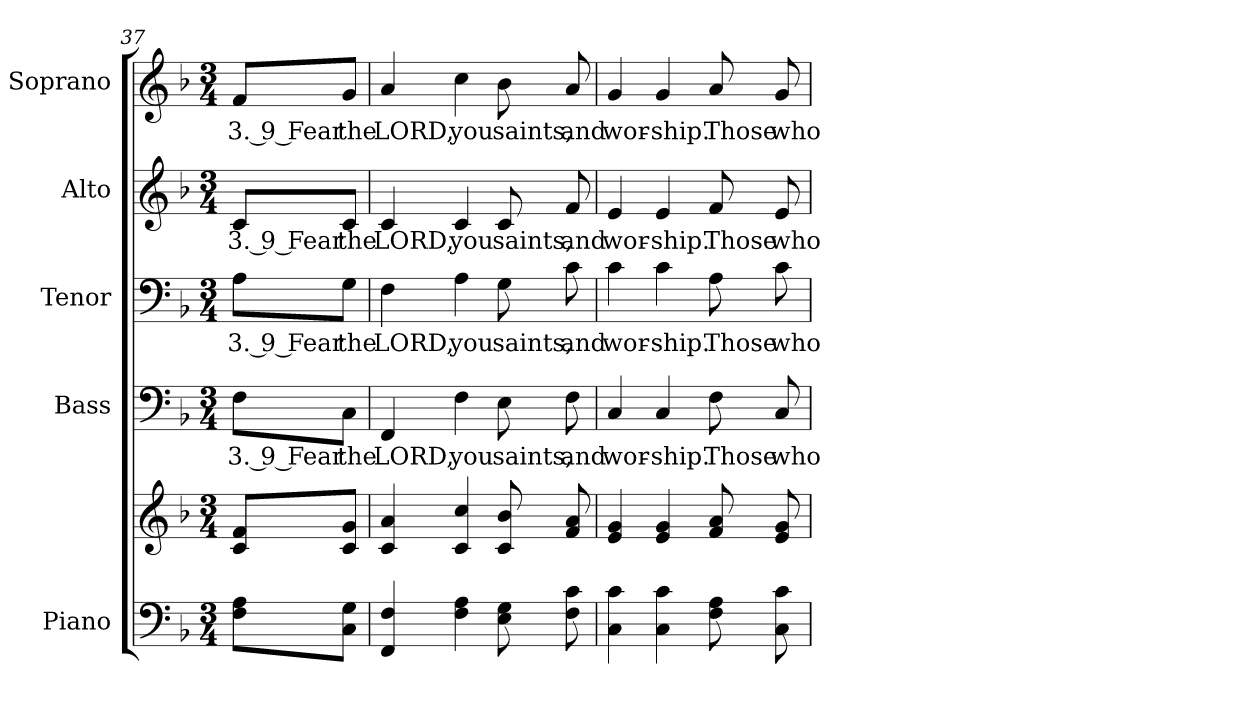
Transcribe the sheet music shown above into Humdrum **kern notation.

**kern	**kern	**kern	**text	**kern	**text	**kern	**text	**kern	**text
*part5	*part5	*part4	*part4	*part3	*part3	*part2	*part2	*part1	*part1
*staff6	*staff5	*staff4	*staff4	*staff3	*staff3	*staff2	*staff2	*staff1	*staff1
*I"Piano	*	*I"Bass	*	*I"Tenor	*	*I"Alto	*	*I"Soprano	*
*I'Pno.	*	*I'B.	*	*I'T.	*	*I'A.	*	*I'S.	*
*clefF4	*clefG2	*clefF4	*	*clefF4	*	*clefG2	*	*clefG2	*
*k[b-]	*k[b-]	*k[b-]	*	*k[b-]	*	*k[b-]	*	*k[b-]	*
*F:	*F:	*F:	*	*F:	*	*F:	*	*F:	*
*M3/4	*M3/4	*M3/4	*	*M3/4	*	*M3/4	*	*M3/4	*
=37	=37	=37	=37	=37	=37	=37	=37	=37	=37
!	!	!	!LO:LY:b:color=#000000	!	!	!	!	!	!
!	!	!	!	!	!LO:LY:b:color=#000000	!	!	!	!
!	!	!	!	!	!	!	!LO:LY:b:color=#000000	!	!
!	!	!	!	!	!	!	!	!	!LO:LY:b:color=#000000
8Fi\ 8AiL	8ci/ 8fiL	8Fi\L	3. 9 Fear	8Ai\L	3. 9 Fear	8ci/L	3. 9 Fear	8fi/L	3. 9 Fear
!	!	!	!LO:LY:b:color=#000000	!	!	!	!	!	!
!	!	!	!	!	!LO:LY:b:color=#000000	!	!	!	!
!	!	!	!	!	!	!	!LO:LY:b:color=#000000	!	!
!	!	!	!	!	!	!	!	!	!LO:LY:b:color=#000000
8Ci\ 8GiJ	8ci/ 8giJ	8Ci\J	the	8Gi\J	the	8ci/J	the	8gi/J	the
=38	=38	=38	=38	=38	=38	=38	=38	=38	=38
!	!	!	!LO:LY:b:color=#000000	!	!	!	!	!	!
!	!	!	!	!	!LO:LY:b:color=#000000	!	!	!	!
!	!	!	!	!	!	!	!LO:LY:b:color=#000000	!	!
!	!	!	!	!	!	!	!	!	!LO:LY:b:color=#000000
4FFi/ 4Fi	4ci/ 4ai	4FFi/	LORD,	4Fi\	LORD,	4ci/	LORD,	4ai/	LORD,
!	!	!	!LO:LY:b:color=#000000	!	!	!	!	!	!
!	!	!	!	!	!LO:LY:b:color=#000000	!	!	!	!
!	!	!	!	!	!	!	!LO:LY:b:color=#000000	!	!
!	!	!	!	!	!	!	!	!	!LO:LY:b:color=#000000
4Fi\ 4Ai	4ci/ 4cci	4Fi\	you	4Ai\	you	4ci/	you	4cci\	you
!	!	!	!LO:LY:b:color=#000000	!	!	!	!	!	!
!	!	!	!	!	!LO:LY:b:color=#000000	!	!	!	!
!	!	!	!	!	!	!	!LO:LY:b:color=#000000	!	!
!	!	!	!	!	!	!	!	!	!LO:LY:b:color=#000000
8Ei\ 8Gi	8ci/ 8b-i	8Ei\	saints,	8Gi\	saints,	8ci/	saints,	8b-i\	saints,
!	!	!	!LO:LY:b:color=#000000	!	!	!	!	!	!
!	!	!	!	!	!LO:LY:b:color=#000000	!	!	!	!
!	!	!	!	!	!	!	!LO:LY:b:color=#000000	!	!
!	!	!	!	!	!	!	!	!	!LO:LY:b:color=#000000
8Fi\ 8ci	8fi/ 8ai	8Fi\	and	8ci\	and	8fi/	and	8ai/	and
=39	=39	=39	=39	=39	=39	=39	=39	=39	=39
!	!	!	!LO:LY:b:color=#000000	!	!	!	!	!	!
!	!	!	!	!	!LO:LY:b:color=#000000	!	!	!	!
!	!	!	!	!	!	!	!LO:LY:b:color=#000000	!	!
!	!	!	!	!	!	!	!	!	!LO:LY:b:color=#000000
4Ci\ 4ci	4ei/ 4gi	4Ci/	wor-	4ci\	wor-	4ei/	wor-	4gi/	wor-
!	!	!	!LO:LY:b:color=#000000	!	!	!	!	!	!
!	!	!	!	!	!LO:LY:b:color=#000000	!	!	!	!
!	!	!	!	!	!	!	!LO:LY:b:color=#000000	!	!
!	!	!	!	!	!	!	!	!	!LO:LY:b:color=#000000
4Ci\ 4ci	4ei/ 4gi	4Ci/	-ship.	4ci\	-ship.	4ei/	-ship.	4gi/	-ship.
!	!	!	!LO:LY:b:color=#000000	!	!	!	!	!	!
!	!	!	!	!	!LO:LY:b:color=#000000	!	!	!	!
!	!	!	!	!	!	!	!LO:LY:b:color=#000000	!	!
!	!	!	!	!	!	!	!	!	!LO:LY:b:color=#000000
8Fi\ 8Ai	8fi/ 8ai	8Fi\	Those	8Ai\	Those	8fi/	Those	8ai/	Those
!	!	!	!LO:LY:b:color=#000000	!	!	!	!	!	!
!	!	!	!	!	!LO:LY:b:color=#000000	!	!	!	!
!	!	!	!	!	!	!	!LO:LY:b:color=#000000	!	!
!	!	!	!	!	!	!	!	!	!LO:LY:b:color=#000000
8Ci\ 8ci	8ei/ 8gi	8Ci/	who	8ci\	who	8ei/	who	8gi/	who
=	=	=	=	=	=	=	=	=	=
*-	*-	*-	*-	*-	*-	*-	*-	*-	*-
